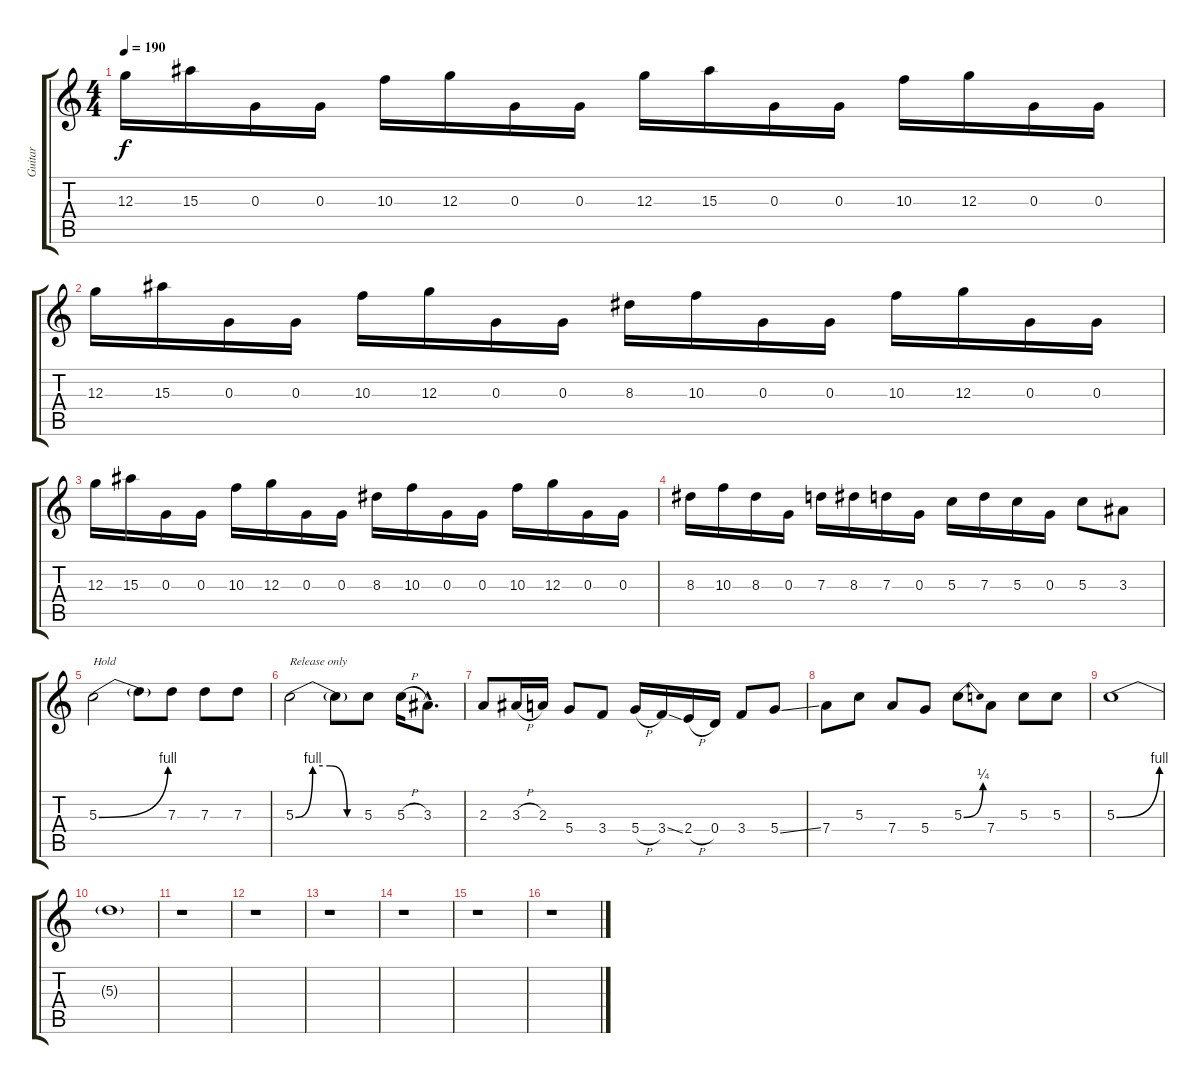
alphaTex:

\track ("Guitar" "Guitar") {instrument overdrivenguitar}
\staff {score tabs}
\tuning (E4 B3 G3 D3 A2 E2) {hide}
\ts (4 4)
\tempo 190
\clef g2
\ks c
12.3.16{dy f} 15.3.16 0.3.16 0.3.16 10.3.16 12.3.16 0.3.16 0.3.16 12.3.16 15.3.16 0.3.16 0.3.16 10.3.16 12.3.16 0.3.16 0.3.16 |
12.3.16 15.3.16 0.3.16 0.3.16 10.3.16 12.3.16 0.3.16 0.3.16 8.3.16 10.3.16 0.3.16 0.3.16 10.3.16 12.3.16 0.3.16 0.3.16 |
12.3.16 15.3.16 0.3.16 0.3.16 10.3.16 12.3.16 0.3.16 0.3.16 8.3.16 10.3.16 0.3.16 0.3.16 10.3.16 12.3.16 0.3.16 0.3.16 |
8.3.16 10.3.16 8.3.16 0.3.16 7.3.16 8.3.16 7.3.16 0.3.16 5.3.16 7.3.16 5.3.16 0.3.16 5.3.8 3.3.8 |
5.3{be (bend 0 0 60 4)}.2{txt "Hold"} 5.3{t}.8 7.3.8 7.3.8 7.3.8 |
5.3{be (custom 0 0 15 4 30 4 45 0 60 0)}.2{txt "Release only"} 5.3{t}.8 5.3.8 5.3{h}.16 3.3{hac}.8{d} |
2.3.8 3.3{h}.16 2.3.16 5.4.8 3.4.8 5.4{h}.16 3.4{ss}.16 2.4{h}.16 0.4.16 3.4.8 5.4{ss}.8 |
7.4.8 5.3.8 7.4.8 5.4.8 5.3{be (bend 0 0 60 1)}.8 7.4.8 5.3.8 5.3.8 |
5.3{be (bend 0 0 60 4)}.1 |
5.3{t}.1 |
r.1 |
r.1 |
r.1 |
r.1 |
r.1 |
r.1
